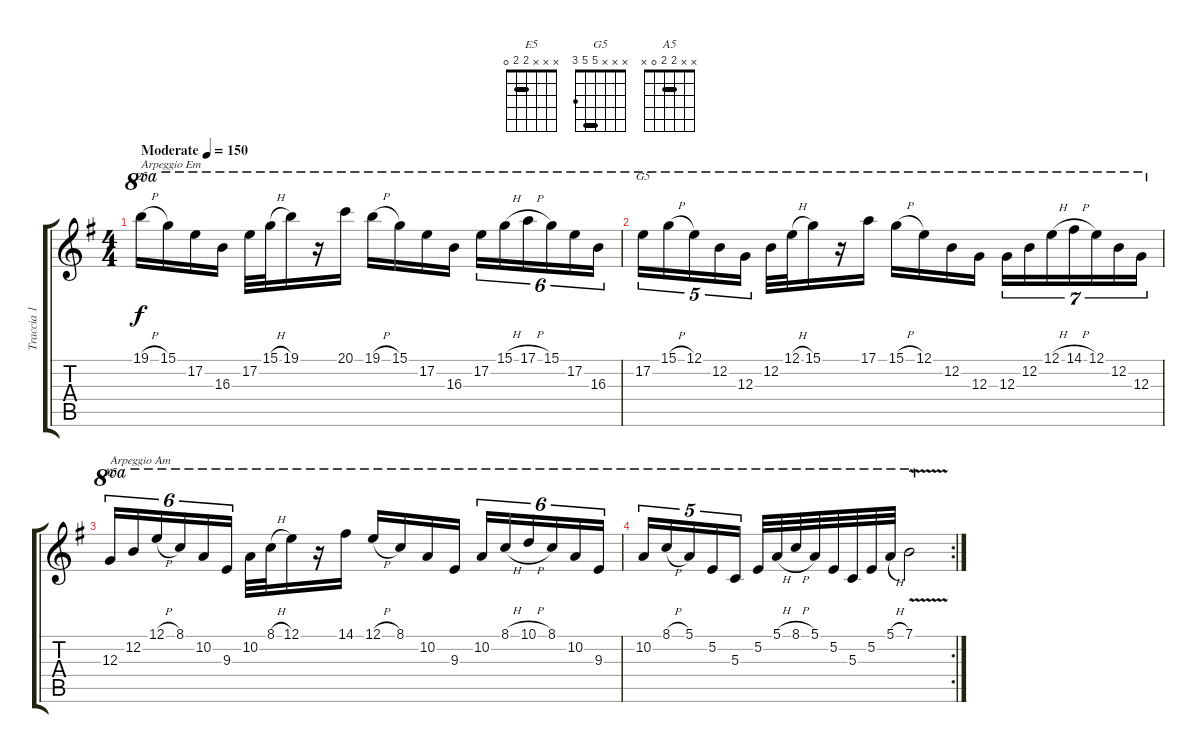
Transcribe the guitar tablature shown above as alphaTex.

\track ("Traccia 1" "Traccia 1") {instrument distortionguitar}
\staff {score tabs}
\tuning (E4 B3 G3 D3 A2 E2) {hide}
\chord ("E5" x x x 2 2 0) {barre 2}
\chord ("G5" x x x 5 5 3) {barre 5}
\chord ("A5" x x 2 2 0 x) {barre 2}
\ts (4 4)
\tempo (150 "Moderate")
\clef g2
\ks g
19.1{h}.16{ch "E5" ot 8va txt "Arpeggio Em" dy f instrument distortionguitar} 15.1.16{ot 8va} 17.2.16{ot 8va} 16.3.16{ot 8va} 17.2.32{ot 8va} 15.1{h}.32{ot 8va} 19.1.16{ot 8va} r.16{ot 8va} 20.1.16{ot 8va beam split} 19.1{h}.16{ot 8va} 15.1.16{ot 8va beam merge} 17.2.16{ot 8va} 16.3.16{ot 8va} 17.2.16{tu (6 4) ot 8va} 15.1{h}.16{tu (6 4) ot 8va} 17.1{h}.16{tu (6 4) ot 8va} 15.1.16{tu (6 4) ot 8va} 17.2.16{tu (6 4) ot 8va} 16.3.16{tu (6 4) ot 8va} |
17.2.16{tu (5 4) ch "G5" ot 8va} 15.1{h}.16{tu (5 4) ot 8va} 12.1.16{tu (5 4) ot 8va} 12.2.16{tu (5 4) ot 8va} 12.3.16{tu (5 4) ot 8va} 12.2.32{ot 8va} 12.1{h}.32{ot 8va} 15.1.16{ot 8va} r.16{ot 8va} 17.1.16{ot 8va} 15.1{h}.16{ot 8va} 12.1.16{ot 8va} 12.2.16{ot 8va} 12.3.16{ot 8va} 12.3.16{tu (7 4) ot 8va} 12.2.16{tu (7 4) ot 8va} 12.1{h}.16{tu (7 4) ot 8va} 14.1{h}.16{tu (7 4) ot 8va} 12.1.16{tu (7 4) ot 8va} 12.2.16{tu (7 4) ot 8va} 12.3.16{tu (7 4) ot 8va} |
12.3.16{tu (6 4) ch "A5" ot 8va txt "Arpeggio Am"} 12.2.16{tu (6 4) ot 8va} 12.1{h}.16{tu (6 4) ot 8va} 8.1.16{tu (6 4) ot 8va} 10.2.16{tu (6 4) ot 8va} 9.3.16{tu (6 4) ot 8va} 10.2.32{ot 8va} 8.1{h}.32{ot 8va} 12.1.16{ot 8va} r.16{ot 8va} 14.1.16{ot 8va} 12.1{h}.16{ot 8va} 8.1.16{ot 8va} 10.2.16{ot 8va} 9.3.16{ot 8va} 10.2.16{tu (6 4) ot 8va} 8.1{h}.16{tu (6 4) ot 8va} 10.1{h}.16{tu (6 4) ot 8va} 8.1.16{tu (6 4) ot 8va} 10.2.16{tu (6 4) ot 8va} 9.3.16{tu (6 4) ot 8va} |
\rc 2
10.2.16{tu (5 4) ot 8va} 8.1{h}.16{tu (5 4) ot 8va} 5.1.16{tu (5 4) ot 8va} 5.2.16{tu (5 4) ot 8va} 5.3.16{tu (5 4) ot 8va} 5.2.32{ot 8va} 5.1{h}.32{ot 8va} 8.1{h}.32{ot 8va} 5.1.32{ot 8va} 5.2.32{ot 8va} 5.3.32{ot 8va} 5.2.32{ot 8va} 5.1{h}.32{ot 8va} 7.1{v}.2{ot 8va}
